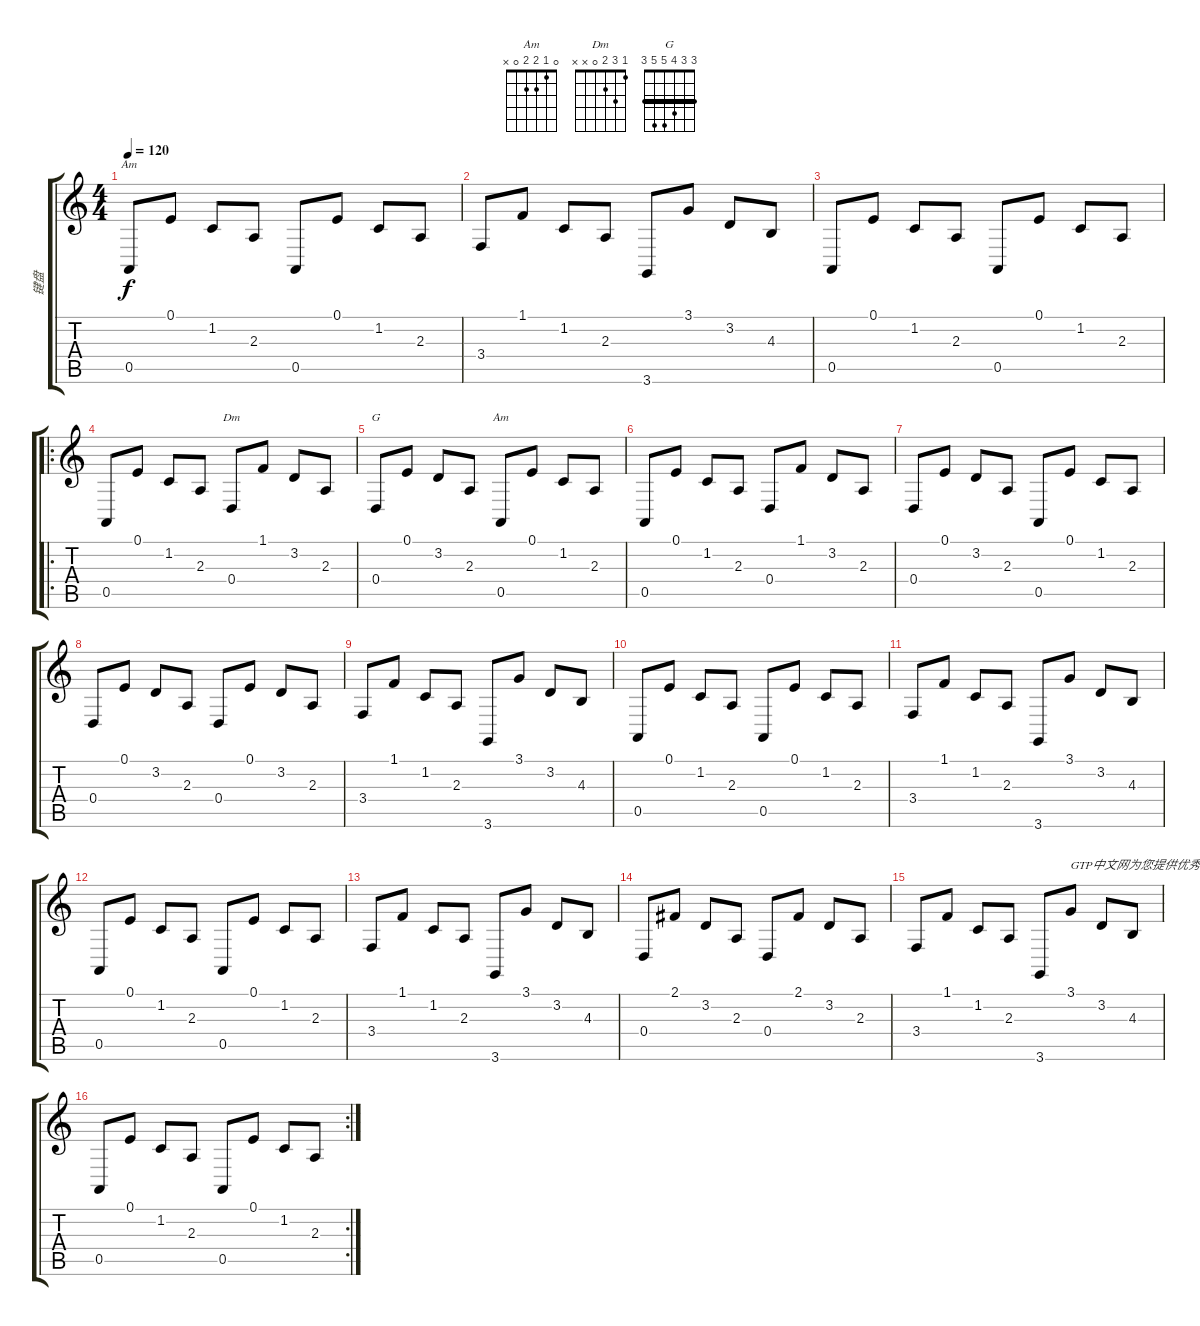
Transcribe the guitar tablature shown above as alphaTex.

\track ("键盘" "键盘") {instrument choiraahs}
\staff {score tabs}
\tuning (E4 B3 G3 D3 A2 E2) {hide}
\chord ("Am" x 1 2 2 x x)
\chord ("Dm" 1 3 2 0 x x)
\chord ("G" 3 3 4 5 5 3) {barre 3}
\chord ("Am" 0 1 2 2 0 x)
\ts (4 4)
\tempo 120
\clef g2
\ks c
0.5.8{ch "Am" dy f} 0.1.8 1.2.8 2.3.8 0.5.8 0.1.8 1.2.8 2.3.8 |
3.4.8 1.1.8 1.2.8 2.3.8 3.6.8 3.1.8 3.2.8 4.3.8 |
0.5.8 0.1.8 1.2.8 2.3.8 0.5.8 0.1.8 1.2.8 2.3.8 |
\ro
0.5.8 0.1.8 1.2.8 2.3.8 0.4.8{ch "Dm"} 1.1.8 3.2.8 2.3.8 |
0.4.8{ch "G"} 0.1.8 3.2.8 2.3.8 0.5.8{ch "Am"} 0.1.8 1.2.8 2.3.8 |
0.5.8 0.1.8 1.2.8 2.3.8 0.4.8 1.1.8 3.2.8 2.3.8 |
0.4.8 0.1.8 3.2.8 2.3.8 0.5.8 0.1.8 1.2.8 2.3.8 |
0.4.8 0.1.8 3.2.8 2.3.8 0.4.8 0.1.8 3.2.8 2.3.8 |
3.4.8 1.1.8 1.2.8 2.3.8 3.6.8 3.1.8 3.2.8 4.3.8 |
0.5.8 0.1.8 1.2.8 2.3.8 0.5.8 0.1.8 1.2.8 2.3.8 |
3.4.8 1.1.8 1.2.8 2.3.8 3.6.8 3.1.8 3.2.8 4.3.8 |
0.5.8 0.1.8 1.2.8 2.3.8 0.5.8 0.1.8 1.2.8 2.3.8 |
3.4.8 1.1.8 1.2.8 2.3.8 3.6.8 3.1.8 3.2.8 4.3.8 |
0.4.8 2.1.8 3.2.8 2.3.8 0.4.8 2.1.8 3.2.8 2.3.8 |
3.4.8 1.1.8 1.2.8 2.3.8 3.6.8 3.1.8{txt "GTP中文网为您提供优秀的谱子"} 3.2.8 4.3.8 |
\rc 2
0.5.8 0.1.8 1.2.8 2.3.8 0.5.8 0.1.8 1.2.8 2.3.8
